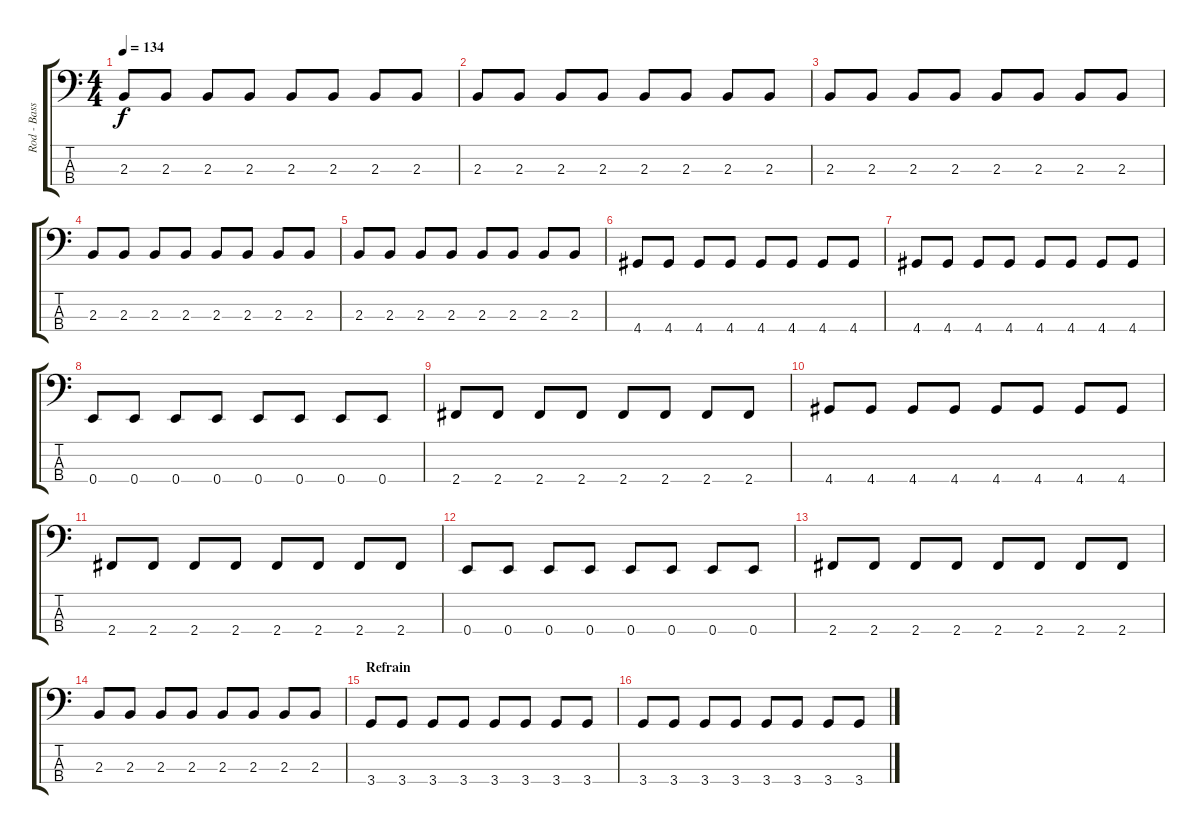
\track ("Rod - Bass" "Rod - Bass") {instrument electricbassfinger}
\staff {score tabs}
\tuning (G2 D2 A1 E1) {hide}
\ts (4 4)
\tempo 134
\clef f4
\ks c
2.3.8{dy f} 2.3.8 2.3.8 2.3.8 2.3.8 2.3.8 2.3.8 2.3.8 |
2.3.8 2.3.8 2.3.8 2.3.8 2.3.8 2.3.8 2.3.8 2.3.8 |
2.3.8 2.3.8 2.3.8 2.3.8 2.3.8 2.3.8 2.3.8 2.3.8 |
2.3.8 2.3.8 2.3.8 2.3.8 2.3.8 2.3.8 2.3.8 2.3.8 |
2.3.8 2.3.8 2.3.8 2.3.8 2.3.8 2.3.8 2.3.8 2.3.8 |
4.4.8 4.4.8 4.4.8 4.4.8 4.4.8 4.4.8 4.4.8 4.4.8 |
4.4.8 4.4.8 4.4.8 4.4.8 4.4.8 4.4.8 4.4.8 4.4.8 |
0.4.8 0.4.8 0.4.8 0.4.8 0.4.8 0.4.8 0.4.8 0.4.8 |
2.4.8 2.4.8 2.4.8 2.4.8 2.4.8 2.4.8 2.4.8 2.4.8 |
4.4.8 4.4.8 4.4.8 4.4.8 4.4.8 4.4.8 4.4.8 4.4.8 |
2.4.8 2.4.8 2.4.8 2.4.8 2.4.8 2.4.8 2.4.8 2.4.8 |
0.4.8 0.4.8 0.4.8 0.4.8 0.4.8 0.4.8 0.4.8 0.4.8 |
2.4.8 2.4.8 2.4.8 2.4.8 2.4.8 2.4.8 2.4.8 2.4.8 |
2.3.8 2.3.8 2.3.8 2.3.8 2.3.8 2.3.8 2.3.8 2.3.8 |
\section ("" "Refrain")
3.4.8 3.4.8 3.4.8 3.4.8 3.4.8 3.4.8 3.4.8 3.4.8 |
3.4.8 3.4.8 3.4.8 3.4.8 3.4.8 3.4.8 3.4.8 3.4.8
